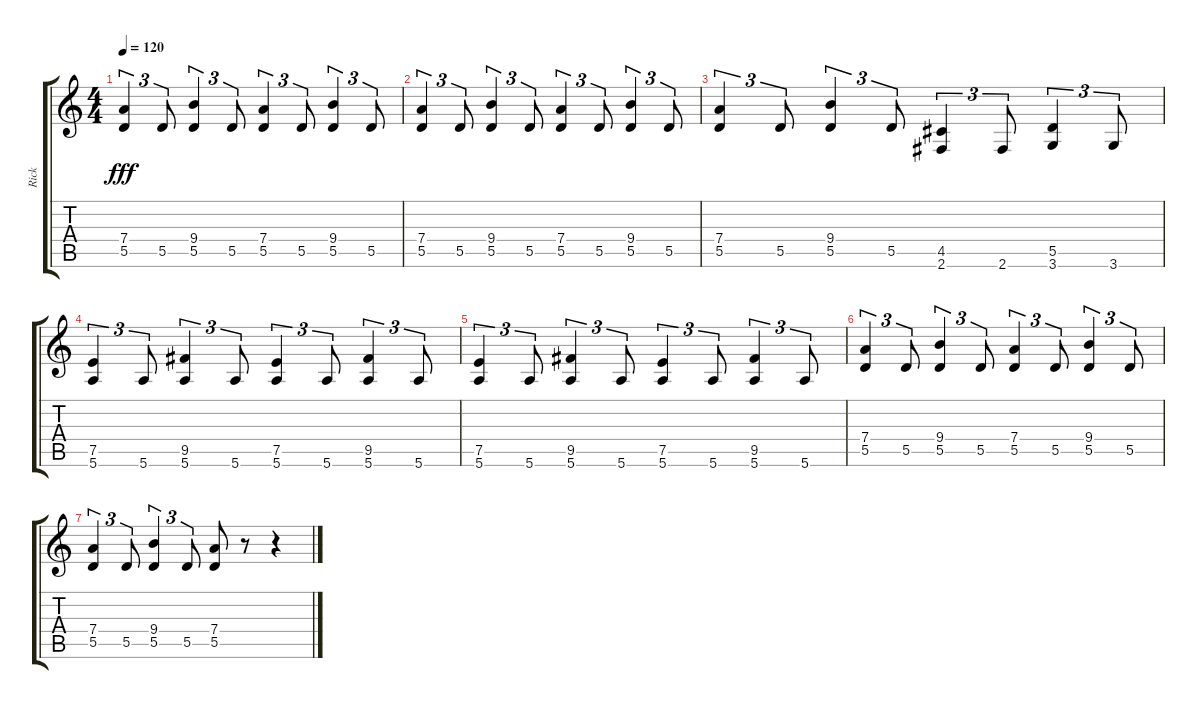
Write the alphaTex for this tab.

\track ("Rick" "Rick") {instrument overdrivenguitar}
\staff {score tabs}
\tuning (E4 B3 G3 D3 A2 E2) {hide}
\ts (4 4)
\tempo 120
\clef g2
\ks c
(7.4 5.5).4{tu (3 2) dy fff} 5.5.8{tu (3 2)} (9.4 5.5).4{tu (3 2)} 5.5.8{tu (3 2)} (7.4 5.5).4{tu (3 2)} 5.5.8{tu (3 2)} (9.4 5.5).4{tu (3 2)} 5.5.8{tu (3 2)} |
(7.4 5.5).4{tu (3 2)} 5.5.8{tu (3 2)} (9.4 5.5).4{tu (3 2)} 5.5.8{tu (3 2)} (7.4 5.5).4{tu (3 2)} 5.5.8{tu (3 2)} (9.4 5.5).4{tu (3 2)} 5.5.8{tu (3 2)} |
(7.4 5.5).4{tu (3 2)} 5.5.8{tu (3 2)} (9.4 5.5).4{tu (3 2)} 5.5.8{tu (3 2)} (4.5 2.6).4{tu (3 2)} 2.6.8{tu (3 2)} (5.5 3.6).4{tu (3 2)} 3.6.8{tu (3 2)} |
(7.5 5.6).4{tu (3 2)} 5.6.8{tu (3 2)} (9.5 5.6).4{tu (3 2)} 5.6.8{tu (3 2)} (7.5 5.6).4{tu (3 2)} 5.6.8{tu (3 2)} (9.5 5.6).4{tu (3 2)} 5.6.8{tu (3 2)} |
(7.5 5.6).4{tu (3 2)} 5.6.8{tu (3 2)} (9.5 5.6).4{tu (3 2)} 5.6.8{tu (3 2)} (7.5 5.6).4{tu (3 2)} 5.6.8{tu (3 2)} (9.5 5.6).4{tu (3 2)} 5.6.8{tu (3 2)} |
(7.4 5.5).4{tu (3 2)} 5.5.8{tu (3 2)} (9.4 5.5).4{tu (3 2)} 5.5.8{tu (3 2)} (7.4 5.5).4{tu (3 2)} 5.5.8{tu (3 2)} (9.4 5.5).4{tu (3 2)} 5.5.8{tu (3 2)} |
(7.4 5.5).4{tu (3 2)} 5.5.8{tu (3 2)} (9.4 5.5).4{tu (3 2)} 5.5.8{tu (3 2)} (7.4 5.5).8 r.8 r.4
